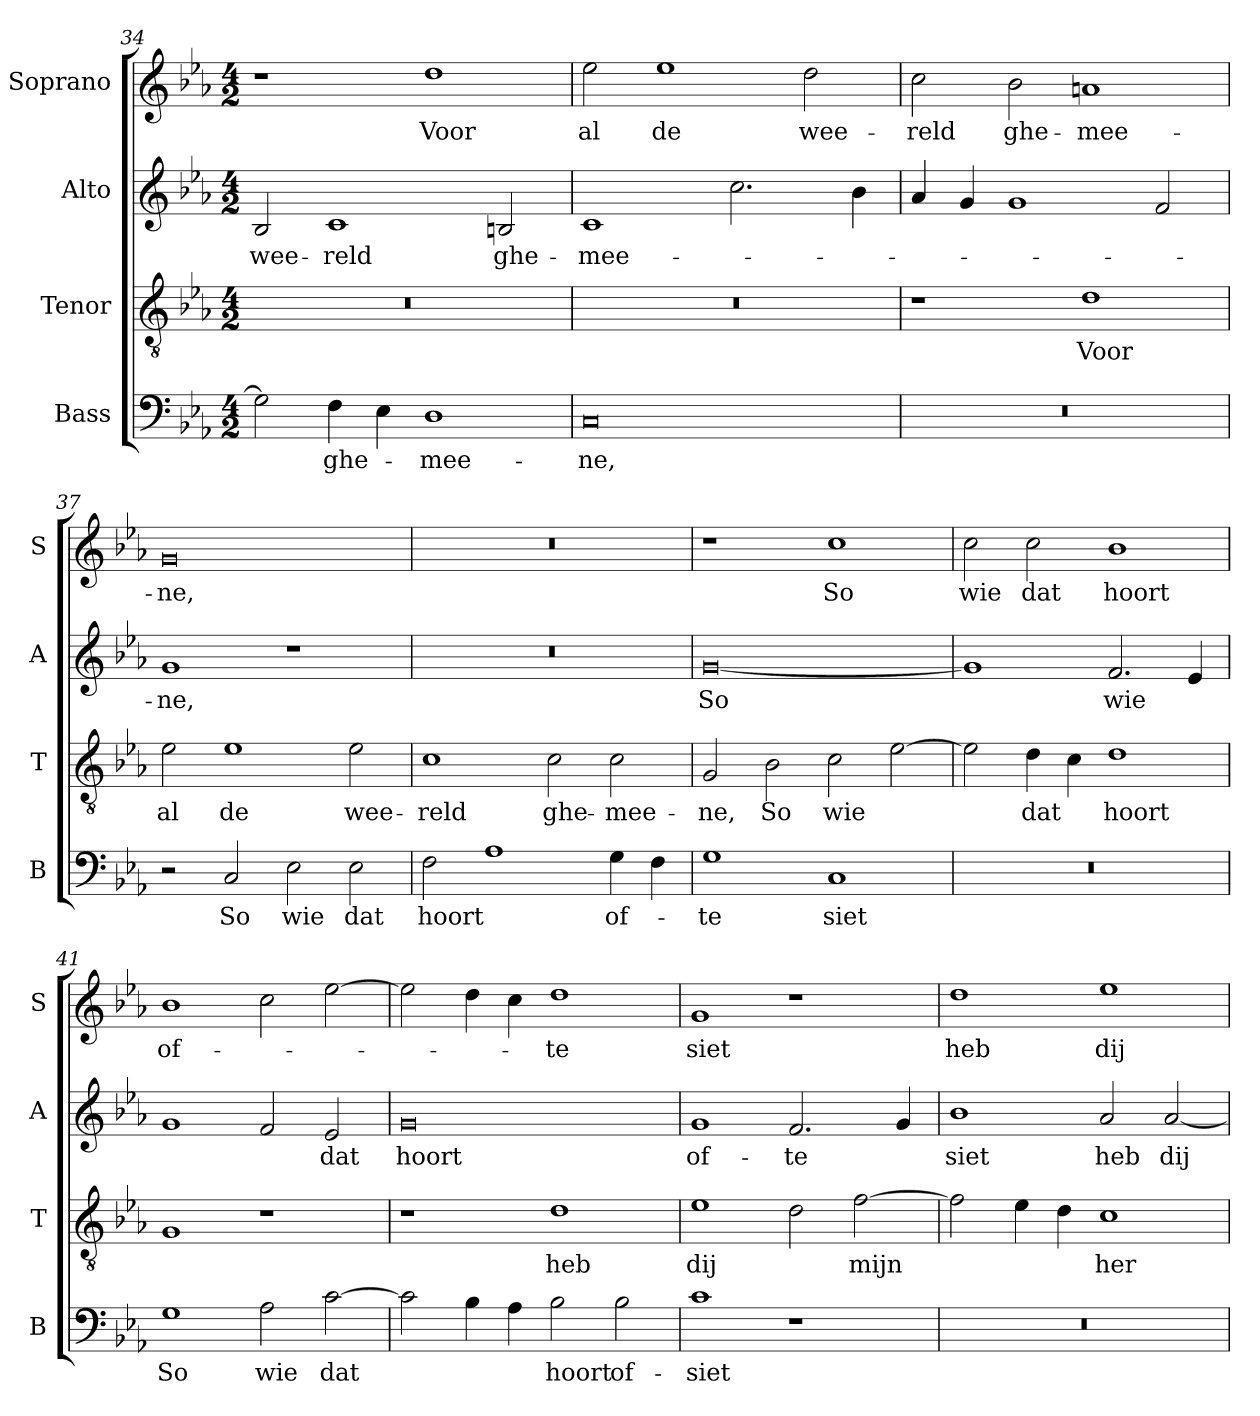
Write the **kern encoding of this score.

**kern	**text	**kern	**text	**kern	**text	**kern	**text
*part4	*part4	*part3	*part3	*part2	*part2	*part1	*part1
*staff4	*staff4	*staff3	*staff3	*staff2	*staff2	*staff1	*staff1
*I"Bass	*	*I"Tenor	*	*I"Alto	*	*I"Soprano	*
*I'B	*	*I'T	*	*I'A	*	*I'S	*
!!LO:LB:g=z
*clefF4	*	*clefGv2	*	*clefG2	*	*clefG2	*
*k[b-e-a-]	*	*k[b-e-a-]	*	*k[b-e-a-]	*	*k[b-e-a-]	*
*E-:	*	*E-:	*	*E-:	*	*E-:	*
*M4/2	*	*M4/2	*	*M4/2	*	*M4/2	*
=34	=34	=34	=34	=34	=34	=34	=34
!	!	!	!	!	!LO:LY:b	!	!
2G\]	.	0r	.	2B-/	wee-	1r	.
!	!LO:LY:b	!	!	!	!LO:LY:b	!	!
4F\	ghe-	.	.	1c	-reld	.	.
4E-\	.	.	.	.	.	.	.
!	!LO:LY:b	!	!	!	!	!	!LO:LY:b
1D	-mee-	.	.	.	.	1dd	Voor
!	!	!	!	!	!LO:LY:b	!	!
.	.	.	.	2Bn/	ghe-	.	.
=35	=35	=35	=35	=35	=35	=35	=35
!	!LO:LY:b	!	!	!	!LO:LY:b	!	!LO:LY:b
0C	-ne,	0r	.	1c	-mee-	2ee-\	al
!	!	!	!	!	!	!	!LO:LY:b
.	.	.	.	.	.	1ee-	de
.	.	.	.	2.cc\	.	.	.
!	!	!	!	!	!	!	!LO:LY:b
.	.	.	.	.	.	2dd\	wee-
.	.	.	.	4b-\	.	.	.
=36	=36	=36	=36	=36	=36	=36	=36
!	!	!	!	!	!	!	!LO:LY:b
0r	.	1r	.	4a-/	.	2cc\	-reld
.	.	.	.	4g/	.	.	.
!	!	!	!	!	!	!	!LO:LY:b
.	.	.	.	1g	.	2b-\	ghe-
!	!	!	!LO:LY:b	!	!	!	!LO:LY:b
.	.	1d	Voor	.	.	1an	-mee-
.	.	.	.	2f/	.	.	.
!!LO:PB:g=z
=37	=37	=37	=37	=37	=37	=37	=37
!	!	!	!LO:LY:b	!	!LO:LY:b	!	!LO:LY:b
2r	.	2e-\	al	1g	-ne,	0g	-ne,
!	!LO:LY:b	!	!LO:LY:b	!	!	!	!
2C/	So	1e-	de	.	.	.	.
!	!LO:LY:b	!	!	!	!	!	!
2E-\	wie	.	.	1r	.	.	.
!	!LO:LY:b	!	!LO:LY:b	!	!	!	!
2E-\	dat	2e-\	wee-	.	.	.	.
=38	=38	=38	=38	=38	=38	=38	=38
!	!LO:LY:b	!	!LO:LY:b	!	!	!	!
2F\	hoort	1c	-reld	0r	.	0r	.
1A-	.	.	.	.	.	.	.
!	!	!	!LO:LY:b	!	!	!	!
.	.	2c\	ghe-	.	.	.	.
!	!LO:LY:b	!	!LO:LY:b	!	!	!	!
4G\	of-	2c\	-mee-	.	.	.	.
4F\	.	.	.	.	.	.	.
=39	=39	=39	=39	=39	=39	=39	=39
!	!LO:LY:b	!	!LO:LY:b	!	!LO:LY:b	!	!
1G	-te	2G/	-ne,	[0g	So	1r	.
!	!	!	!LO:LY:b	!	!	!	!
.	.	2B-\	So	.	.	.	.
!	!LO:LY:b	!	!LO:LY:b	!	!	!	!LO:LY:b
1C	siet	2c\	wie	.	.	1cc	So
.	.	[2e-\	.	.	.	.	.
!!LO:LB:g=z
=40	=40	=40	=40	=40	=40	=40	=40
!	!	!	!	!	!	!	!LO:LY:b
0r	.	2e-\]	.	1g]	.	2cc\	wie
!	!	!	!LO:LY:b	!	!	!	!LO:LY:b
.	.	4d\	dat	.	.	2cc\	dat
.	.	4c\	.	.	.	.	.
!	!	!	!LO:LY:b	!	!LO:LY:b	!	!LO:LY:b
.	.	1d	hoort	2.f/	wie	1b-	hoort
.	.	.	.	4e-/	.	.	.
=41	=41	=41	=41	=41	=41	=41	=41
!	!LO:LY:b	!	!	!	!	!	!LO:LY:b
1G	So	1G	.	1g	.	1b-	of-
!	!LO:LY:b	!	!	!	!	!	!
2A-\	wie	1r	.	2f/	.	2cc\	.
!	!LO:LY:b	!	!	!	!LO:LY:b	!	!
[2c\	dat	.	.	2e-/	dat	[2ee-\	.
=42	=42	=42	=42	=42	=42	=42	=42
!	!	!	!	!	!LO:LY:b	!	!
2c\]	.	1r	.	0g	hoort	2ee-\]	.
4B-\	.	.	.	.	.	4dd\	.
4A-\	.	.	.	.	.	4cc\	.
!	!LO:LY:b	!	!LO:LY:b	!	!	!	!LO:LY:b
2B-\	hoort	1d	heb	.	.	1dd	-te
!	!LO:LY:b	!	!	!	!	!	!
2B-\	of-	.	.	.	.	.	.
!!LO:LB:g=z
=43	=43	=43	=43	=43	=43	=43	=43
!	!LO:LY:b	!	!LO:LY:b	!	!LO:LY:b	!	!LO:LY:b
1c	-siet	1e-	dij	1g	of-	1g	siet
!	!	!	!	!	!LO:LY:b	!	!
1r	.	2d\	.	2.f/	-te	1r	.
!	!	!	!LO:LY:b	!	!	!	!
.	.	[2f\	mijn	.	.	.	.
.	.	.	.	4g/	.	.	.
=44	=44	=44	=44	=44	=44	=44	=44
!	!	!	!	!	!LO:LY:b	!	!LO:LY:b
0r	.	2f\]	.	1b-	siet	1dd	heb
.	.	4e-\	.	.	.	.	.
.	.	4d\	.	.	.	.	.
!	!	!	!LO:LY:b	!	!LO:LY:b	!	!LO:LY:b
.	.	1c	her-	2a-/	heb	1ee-	dij
!	!	!	!	!	!LO:LY:b	!	!
.	.	.	.	[2a-/	dij	.	.
=	=	=	=	=	=	=	=
*-	*-	*-	*-	*-	*-	*-	*-
